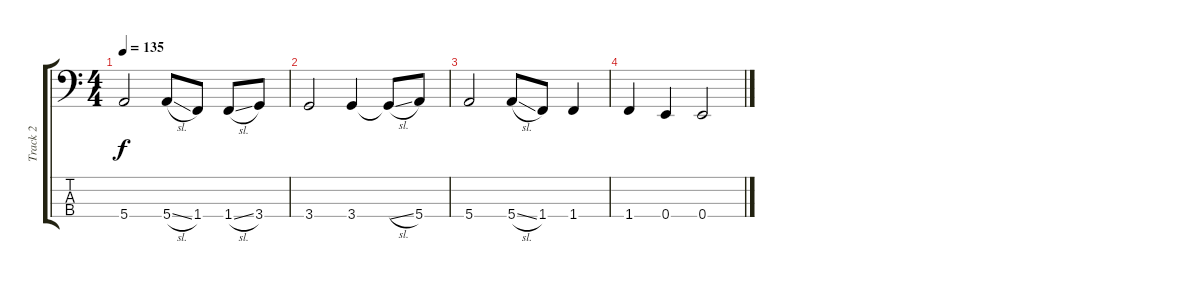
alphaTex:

\track ("Track 2" "Track 2") {instrument electricbassfinger}
\staff {score tabs}
\tuning (G2 D2 A1 E1) {hide}
\ts (4 4)
\tempo 135
\clef f4
\ks c
5.4.2{dy f} 5.4{sl}.8 1.4.8 1.4{sl}.8 3.4.8 |
3.4.2 3.4.4 3.4{sl t}.8 5.4.8 |
5.4.2 5.4{sl}.8 1.4.8 1.4.4 |
1.4.4 0.4.4 0.4.2
